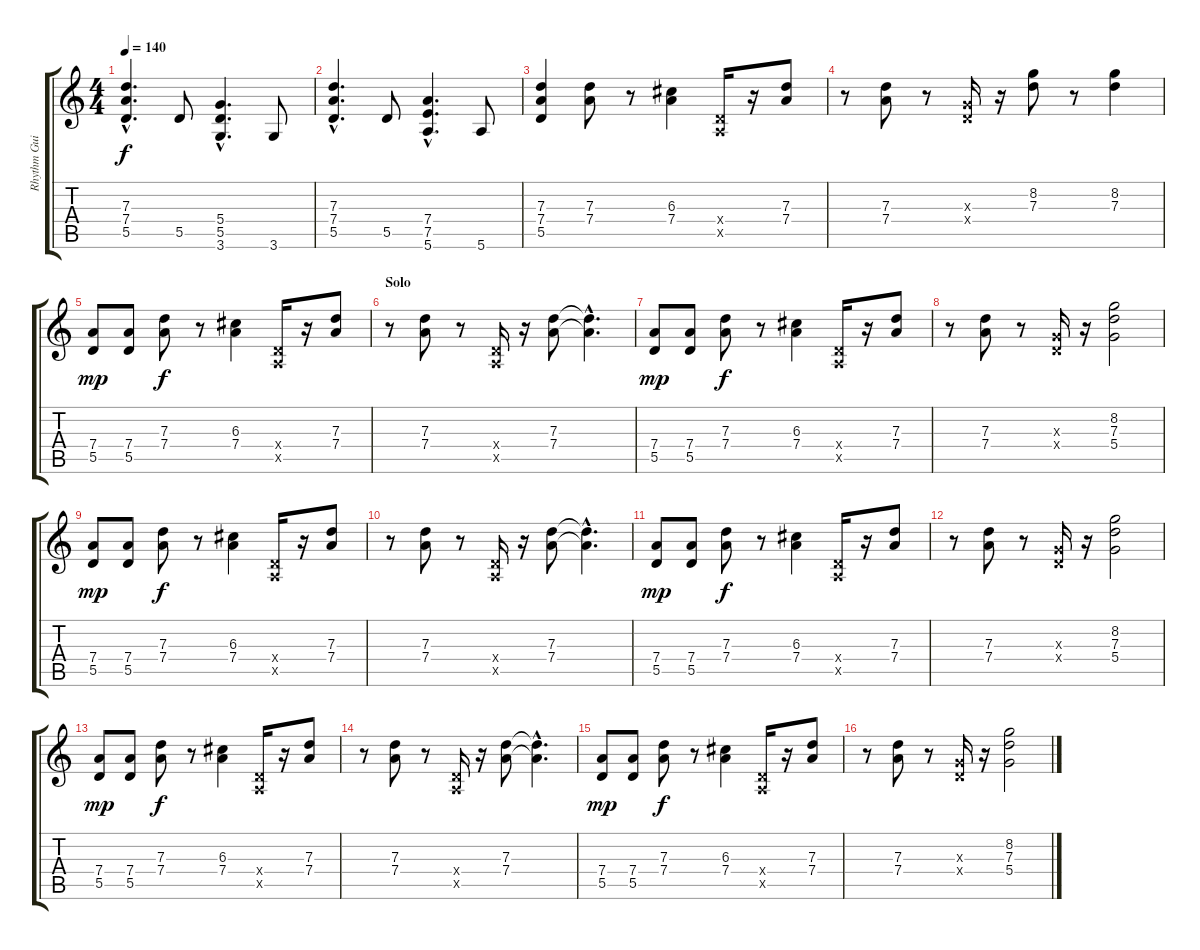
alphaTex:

\track ("Rhythm Guitar" "Rhythm Gui") {instrument distortionguitar}
\staff {score tabs}
\tuning (E4 B3 G3 D3 A2 E2) {hide}
\ts (4 4)
\tempo 140
\clef g2
\ks c
(7.3{hac} 7.4{hac} 5.5{hac}).4{d dy f} 5.5.8 (5.4{hac} 5.5{hac} 3.6{hac}).4{d} 3.6.8 |
(7.3{hac} 7.4{hac} 5.5{hac}).4{d} 5.5.8 (7.4{hac} 7.5{hac} 5.6{hac}).4{d} 5.6.8 |
(7.3 7.4 5.5).4 (7.3 7.4).8 r.8 (6.3 7.4).4 (0.4{x} 0.5{x}).16 r.16 (7.3 7.4).8 |
r.8 (7.3 7.4).8 r.8 (0.3{x} 0.4{x}).16 r.16 (8.2 7.3).8 r.8 (8.2 7.3).4 |
(7.4 5.5).8{dy mp} (7.4 5.5).8 (7.3 7.4).8{dy f} r.8 (6.3 7.4).4 (0.4{x} 0.5{x}).16 r.16 (7.3 7.4).8 |
\section ("" "Solo")
r.8 (7.3 7.4).8 r.8 (0.4{x} 0.5{x}).16 r.16 (7.3 7.4).8 (7.3{hac t} 7.4{hac t}).4{d} |
(7.4 5.5).8{dy mp volume 8} (7.4 5.5).8 (7.3 7.4).8{dy f} r.8 (6.3 7.4).4 (0.4{x} 0.5{x}).16 r.16 (7.3 7.4).8 |
r.8 (7.3 7.4).8 r.8 (0.3{x} 0.4{x}).16 r.16 (8.2 7.3 5.4).2 |
(7.4 5.5).8{dy mp} (7.4 5.5).8 (7.3 7.4).8{dy f} r.8 (6.3 7.4).4 (0.4{x} 0.5{x}).16 r.16 (7.3 7.4).8 |
r.8 (7.3 7.4).8 r.8 (0.4{x} 0.5{x}).16 r.16 (7.3 7.4).8 (7.3{hac t} 7.4{hac t}).4{d} |
(7.4 5.5).8{dy mp} (7.4 5.5).8 (7.3 7.4).8{dy f} r.8 (6.3 7.4).4 (0.4{x} 0.5{x}).16 r.16 (7.3 7.4).8 |
r.8 (7.3 7.4).8 r.8 (0.3{x} 0.4{x}).16 r.16 (8.2 7.3 5.4).2 |
(7.4 5.5).8{dy mp} (7.4 5.5).8 (7.3 7.4).8{dy f} r.8 (6.3 7.4).4 (0.4{x} 0.5{x}).16 r.16 (7.3 7.4).8 |
r.8 (7.3 7.4).8 r.8 (0.4{x} 0.5{x}).16 r.16 (7.3 7.4).8 (7.3{hac t} 7.4{hac t}).4{d} |
(7.4 5.5).8{dy mp} (7.4 5.5).8 (7.3 7.4).8{dy f} r.8 (6.3 7.4).4 (0.4{x} 0.5{x}).16 r.16 (7.3 7.4).8 |
r.8 (7.3 7.4).8 r.8 (0.3{x} 0.4{x}).16 r.16 (8.2 7.3 5.4).2
